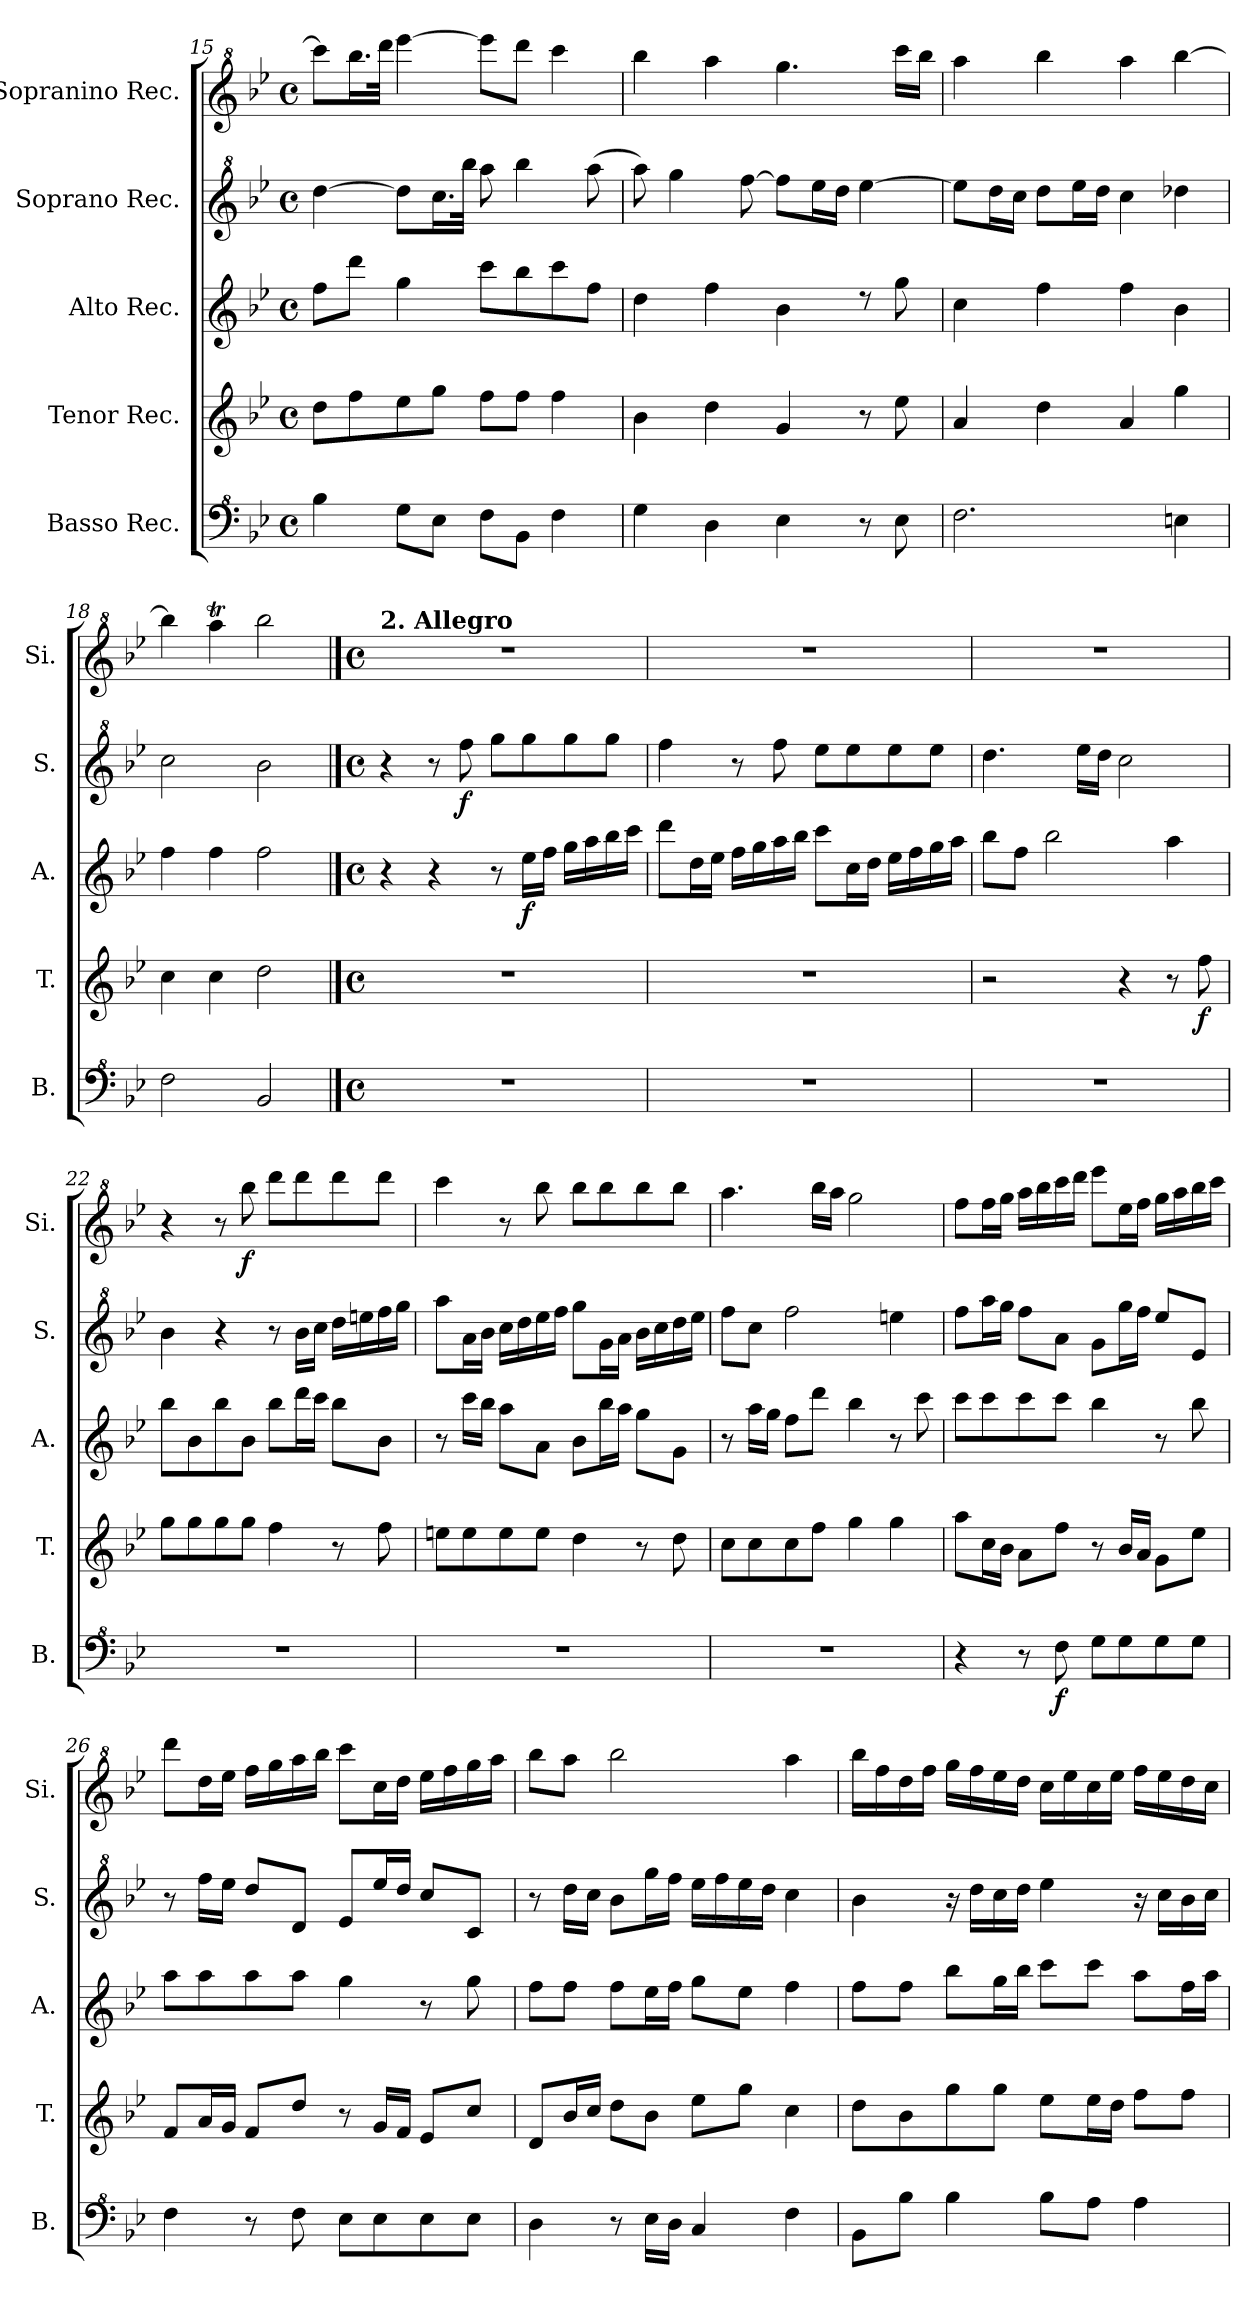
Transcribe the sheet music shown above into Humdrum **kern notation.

**kern	**dynam	**kern	**dynam	**kern	**dynam	**kern	**dynam	**kern	**dynam
*part5	*part5	*part4	*part4	*part3	*part3	*part2	*part2	*part1	*part1
*staff5	*staff5	*staff4	*staff4	*staff3	*staff3	*staff2	*staff2	*staff1	*staff1
*I"Basso Rec.	*	*I"Tenor Rec.	*	*I"Alto Rec.	*	*I"Soprano Rec.	*	*I"Sopranino Rec.	*
*I'B.	*	*I'T.	*	*I'A.	*	*I'S.	*	*I'Si.	*
*clefF^4	*	*clefG2	*	*clefG2	*	*clefG^2	*	*clefG^2	*
*k[b-e-]	*	*k[b-e-]	*	*k[b-e-]	*	*k[b-e-]	*	*k[b-e-]	*
*M4/4	*	*M4/4	*	*M4/4	*	*M4/4	*	*M4/4	*
*met(c)	*	*met(c)	*	*met(c)	*	*met(c)	*	*met(c)	*
=15	=15	=15	=15	=15	=15	=15	=15	=15	=15
4b-\	.	8dd\L	.	8ff\L	.	[4ddd\	.	8cccc\L]	.
.	.	8ff\	.	8ddd\J	.	.	.	16.bbb-\L	.
.	.	.	.	.	.	.	.	32dddd\JJk	.
8g\L	.	8ee-\	.	4gg\	.	8ddd\L]	.	[4eeee-\	.
8e-\J	.	8gg\J	.	.	.	16.ccc\L	.	.	.
.	.	.	.	.	.	32bbb-\JJk	.	.	.
8f\L	.	8ff\L	.	8ccc\L	.	8aaa\	.	8eeee-\L]	.
8B-\J	.	8ff\J	.	8bb-\	.	4bbb-\	.	8dddd\J	.
4f\	.	4ff\	.	8ccc\	.	.	.	4cccc\	.
.	.	.	.	8ff\J	.	(>8aaa\	.	.	.
=16	=16	=16	=16	=16	=16	=16	=16	=16	=16
4g\	.	4b-\	.	4dd\	.	8aaa\)	.	4bbb-\	.
.	.	.	.	.	.	4ggg\	.	.	.
4d\	.	4dd\	.	4ff\	.	.	.	4aaa\	.
.	.	.	.	.	.	[8fff\	.	.	.
4e-\	.	4g/	.	4b-\	.	8fff\L]	.	4.ggg\	.
.	.	.	.	.	.	16eee-\L	.	.	.
.	.	.	.	.	.	16ddd\JJ	.	.	.
8r	.	8r	.	8rdd	.	[4eee-\	.	.	.
8e-\	.	8ee-\	.	8gg\	.	.	.	16cccc\LL	.
.	.	.	.	.	.	.	.	16bbb-\JJ	.
=17	=17	=17	=17	=17	=17	=17	=17	=17	=17
2.f\	.	4a/	.	4cc\	.	8eee-\L]	.	4aaa\	.
.	.	.	.	.	.	16ddd\L	.	.	.
.	.	.	.	.	.	16ccc\JJ	.	.	.
.	.	4dd\	.	4ff\	.	8ddd\L	.	4bbb-\	.
.	.	.	.	.	.	16eee-\L	.	.	.
.	.	.	.	.	.	16ddd\JJ	.	.	.
.	.	4a/	.	4ff\	.	4ccc\	.	4aaa\	.
4en\	.	4gg\	.	4b-\	.	4ddd-X\	.	[4bbb-\	.
=18	=18	=18	=18	=18	=18	=18	=18	=18	=18
2f\	.	4cc\	.	4ff\	.	2ccc\	.	4bbb-\]	.
.	.	4cc\	.	4ff\	.	.	.	4aaat\	.
2B-/	.	2dd\	.	2ff\	.	2bb-\	.	2bbb-\	.
!!LO:LB:g=z
==19	==19	==19	==19	==19	==19	==19	==19	==19	==19
*M4/4	*	*M4/4	*	*M4/4	*	*M4/4	*	*M4/4	*
*met(c)	*	*met(c)	*	*met(c)	*	*met(c)	*	*met(c)	*
*	*	*	*	*	*	*	*	*MM120	*
!	!	!	!	!	!	!	!	!LO:TX:a:B:t=2. Allegro	!
1r	.	1r	.	4r	.	4r	.	1r	.
.	.	.	.	4r	.	8r	.	.	.
!	!	!	!	!	!	!	!LO:DY:b	!	!
.	.	.	.	.	.	8fff\	f	.	.
.	.	.	.	8r	.	8ggg\L	.	.	.
!	!	!	!	!	!LO:DY:b	!	!	!	!
.	.	.	.	16ee-\LL	f	8ggg\	.	.	.
.	.	.	.	16ff\JJ	.	.	.	.	.
.	.	.	.	16gg\LL	.	8ggg\	.	.	.
.	.	.	.	16aa\	.	.	.	.	.
.	.	.	.	16bb-\	.	8ggg\J	.	.	.
.	.	.	.	16ccc\JJ	.	.	.	.	.
=20	=20	=20	=20	=20	=20	=20	=20	=20	=20
1r	.	1r	.	8ddd\L	.	4fff\	.	1r	.
.	.	.	.	16dd\L	.	.	.	.	.
.	.	.	.	16ee-\JJ	.	.	.	.	.
.	.	.	.	16ff\LL	.	8r	.	.	.
.	.	.	.	16gg\	.	.	.	.	.
.	.	.	.	16aa\	.	8fff\	.	.	.
.	.	.	.	16bb-\JJ	.	.	.	.	.
.	.	.	.	8ccc\L	.	8eee-\L	.	.	.
.	.	.	.	16cc\L	.	8eee-\	.	.	.
.	.	.	.	16dd\JJ	.	.	.	.	.
.	.	.	.	16ee-\LL	.	8eee-\	.	.	.
.	.	.	.	16ff\	.	.	.	.	.
.	.	.	.	16gg\	.	8eee-\J	.	.	.
.	.	.	.	16aa\JJ	.	.	.	.	.
=21	=21	=21	=21	=21	=21	=21	=21	=21	=21
1r	.	2r	.	8bb-\L	.	4.ddd\	.	1r	.
.	.	.	.	8ff\J	.	.	.	.	.
.	.	.	.	2bb-\	.	.	.	.	.
.	.	.	.	.	.	16eee-\LL	.	.	.
.	.	.	.	.	.	16ddd\JJ	.	.	.
.	.	4r	.	.	.	2ccc\	.	.	.
.	.	8r	.	4aa\	.	.	.	.	.
!	!	!	!LO:DY:b	!	!	!	!	!	!
.	.	8ff\	f	.	.	.	.	.	.
=22	=22	=22	=22	=22	=22	=22	=22	=22	=22
1r	.	8gg\L	.	8bb-\L	.	4bb-\	.	4r	.
.	.	8gg\	.	8b-\	.	.	.	.	.
.	.	8gg\	.	8bb-\	.	4r	.	8r	.
!	!	!	!	!	!	!	!	!	!LO:DY:b
.	.	8gg\J	.	8b-\J	.	.	.	8bbb-\	f
.	.	4ff\	.	8bb-\L	.	8r	.	8dddd\L	.
.	.	.	.	16ddd\L	.	16bb-\LL	.	8dddd\	.
.	.	.	.	16ccc\JJ	.	16ccc\JJ	.	.	.
.	.	8r	.	8bb-\L	.	16ddd\LL	.	8dddd\	.
.	.	.	.	.	.	16eeen\	.	.	.
.	.	8ff\	.	8b-\J	.	16fff\	.	8dddd\J	.
.	.	.	.	.	.	16ggg\JJ	.	.	.
=23	=23	=23	=23	=23	=23	=23	=23	=23	=23
1r	.	8een\L	.	8r	.	8aaa\L	.	4cccc\	.
.	.	8ee\	.	16ccc\LL	.	16aa\L	.	.	.
.	.	.	.	16bb-\JJ	.	16bb-\JJ	.	.	.
.	.	8ee\	.	8aa\L	.	16ccc\LL	.	8r	.
.	.	.	.	.	.	16ddd\	.	.	.
.	.	8ee\J	.	8a\J	.	16eee-\	.	8bbb-\	.
.	.	.	.	.	.	16fff\JJ	.	.	.
.	.	4dd\	.	8b-\L	.	8ggg\L	.	8bbb-\L	.
.	.	.	.	16bb-\L	.	16gg\L	.	8bbb-\	.
.	.	.	.	16aa\JJ	.	16aa\JJ	.	.	.
.	.	8r	.	8gg\L	.	16bb-\LL	.	8bbb-\	.
.	.	.	.	.	.	16ccc\	.	.	.
.	.	8dd\	.	8g\J	.	16ddd\	.	8bbb-\J	.
.	.	.	.	.	.	16eee-\JJ	.	.	.
=24	=24	=24	=24	=24	=24	=24	=24	=24	=24
1r	.	8cc\L	.	8r	.	8fff\L	.	4.aaa\	.
.	.	8cc\	.	16aa\LL	.	8ccc\J	.	.	.
.	.	.	.	16gg\JJ	.	.	.	.	.
.	.	8cc\	.	8ff\L	.	2fff\	.	.	.
.	.	8ff\J	.	8ddd\J	.	.	.	16bbb-\LL	.
.	.	.	.	.	.	.	.	16aaa\JJ	.
.	.	4gg\	.	4bb-\	.	.	.	2ggg\	.
.	.	4gg\	.	8r	.	4eeen\	.	.	.
.	.	.	.	8ccc\	.	.	.	.	.
!!LO:PB:g=z
=25	=25	=25	=25	=25	=25	=25	=25	=25	=25
4r	.	8aa\L	.	8ccc\L	.	8fff\L	.	8fff\L	.
.	.	16cc\L	.	8ccc\	.	16aaa\L	.	16fff\L	.
.	.	16b-\JJ	.	.	.	16ggg\JJ	.	16ggg\JJ	.
8r	.	8a\L	.	8ccc\	.	8fff\L	.	16aaa\LL	.
.	.	.	.	.	.	.	.	16bbb-\	.
!	!LO:DY:b	!	!	!	!	!	!	!	!
8f\	f	8ff\J	.	8ccc\J	.	8aa\J	.	16cccc\	.
.	.	.	.	.	.	.	.	16dddd\JJ	.
8g\L	.	8r	.	4bb-\	.	8gg\L	.	8eeee-\L	.
8g\	.	16b-/LL	.	.	.	16ggg\L	.	16eee-\L	.
.	.	16a/JJ	.	.	.	16fff\JJ	.	16fff\JJ	.
8g\	.	8g\L	.	8r	.	8eee-/L	.	16ggg\LL	.
.	.	.	.	.	.	.	.	16aaa\	.
8g\J	.	8ee-\J	.	8bb-\	.	8ee-/J	.	16bbb-\	.
.	.	.	.	.	.	.	.	16cccc\JJ	.
=26	=26	=26	=26	=26	=26	=26	=26	=26	=26
4f\	.	8f/L	.	8aa\L	.	8r	.	8dddd\L	.
.	.	16a/L	.	8aa\	.	16fff\LL	.	16ddd\L	.
.	.	16g/JJ	.	.	.	16eee-\JJ	.	16eee-\JJ	.
8r	.	8f/L	.	8aa\	.	8ddd/L	.	16fff\LL	.
.	.	.	.	.	.	.	.	16ggg\	.
8f\	.	8dd/J	.	8aa\J	.	8dd/J	.	16aaa\	.
.	.	.	.	.	.	.	.	16bbb-\JJ	.
8e-\L	.	8r	.	4gg\	.	8ee-/L	.	8cccc\L	.
8e-\	.	16g/LL	.	.	.	16eee-/L	.	16ccc\L	.
.	.	16f/JJ	.	.	.	16ddd/JJ	.	16ddd\JJ	.
8e-\	.	8e-/L	.	8r	.	8ccc/L	.	16eee-\LL	.
.	.	.	.	.	.	.	.	16fff\	.
8e-\J	.	8cc/J	.	8gg\	.	8cc/J	.	16ggg\	.
.	.	.	.	.	.	.	.	16aaa\JJ	.
=27	=27	=27	=27	=27	=27	=27	=27	=27	=27
4d\	.	8d/L	.	8ff\L	.	8r	.	8bbb-\L	.
.	.	16b-/L	.	8ff\J	.	16ddd\LL	.	8aaa\J	.
.	.	16cc/JJ	.	.	.	16ccc\JJ	.	.	.
8r	.	8dd\L	.	8ff\L	.	8bb-\L	.	2bbb-\	.
16e-\LL	.	8b-\J	.	16ee-\L	.	16ggg\L	.	.	.
16d\JJ	.	.	.	16ff\JJ	.	16fff\JJ	.	.	.
4c/	.	8ee-\L	.	8gg\L	.	16eee-\LL	.	.	.
.	.	.	.	.	.	16fff\	.	.	.
.	.	8gg\J	.	8ee-\J	.	16eee-\	.	.	.
.	.	.	.	.	.	16ddd\JJ	.	.	.
4f\	.	4cc\	.	4ff\	.	4ccc\	.	4aaa\	.
=28	=28	=28	=28	=28	=28	=28	=28	=28	=28
8B-\L	.	8dd\L	.	8ff\L	.	4bb-\	.	16bbb-\LL	.
.	.	.	.	.	.	.	.	16fff\	.
8b-\J	.	8b-\	.	8ff\J	.	.	.	16ddd\	.
.	.	.	.	.	.	.	.	16fff\JJ	.
4b-\	.	8gg\	.	8bb-\L	.	16r	.	16ggg\LL	.
.	.	.	.	.	.	16ddd\LL	.	16fff\	.
.	.	8gg\J	.	16gg\L	.	16ccc\	.	16eee-\	.
.	.	.	.	16bb-\JJ	.	16ddd\JJ	.	16ddd\JJ	.
8b-\L	.	8ee-\L	.	8ccc\L	.	4eee-\	.	16ccc\LL	.
.	.	.	.	.	.	.	.	16eee-\	.
8a\J	.	16ee-\L	.	8ccc\J	.	.	.	16ccc\	.
.	.	16dd\JJ	.	.	.	.	.	16eee-\JJ	.
4a\	.	8ff\L	.	8aa\L	.	16r	.	16fff\LL	.
.	.	.	.	.	.	16ccc\LL	.	16eee-\	.
.	.	8ff\J	.	16ff\L	.	16bb-\	.	16ddd\	.
.	.	.	.	16aa\JJ	.	16ccc\JJ	.	16ccc\JJ	.
=	=	=	=	=	=	=	=	=	=
*-	*-	*-	*-	*-	*-	*-	*-	*-	*-
